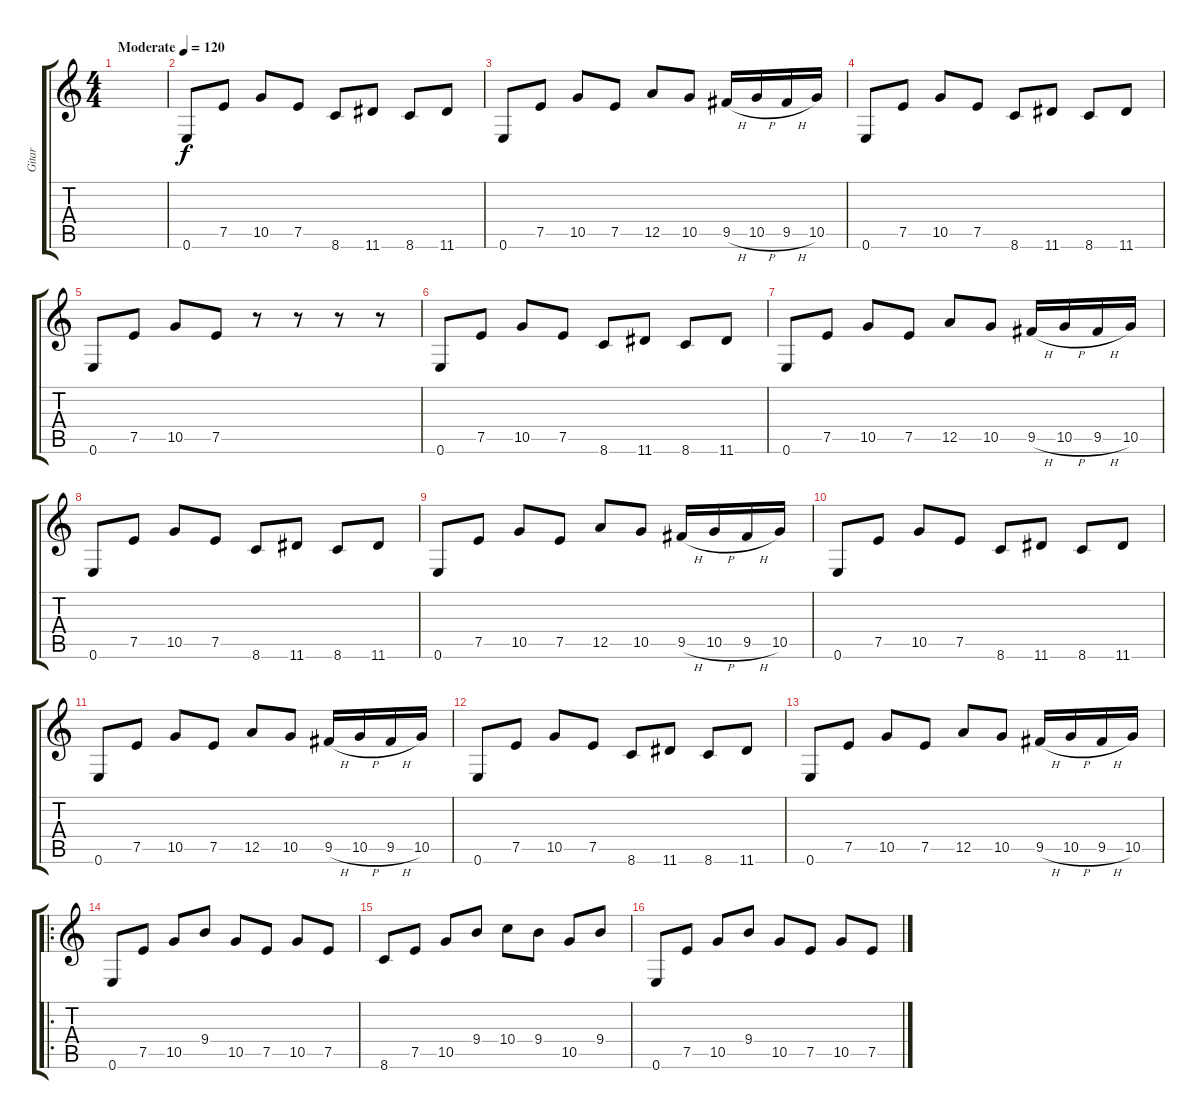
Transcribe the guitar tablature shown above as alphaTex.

\track ("Gitar" "Gitar") {instrument distortionguitar}
\staff {score tabs}
\tuning (E4 B3 G3 D3 A2 E2) {hide}
\ts (4 4)
\tempo (120 "Moderate")
\clef g2
\ks c
|
0.6.8 7.5.8 10.5.8 7.5.8 8.6.8 11.6.8 8.6.8 11.6.8 |
0.6.8 7.5.8 10.5.8 7.5.8 12.5.8 10.5.8 9.5{h}.16 10.5{h}.16 9.5{h}.16 10.5.16 |
0.6.8 7.5.8 10.5.8 7.5.8 8.6.8 11.6.8 8.6.8 11.6.8 |
0.6.8 7.5.8 10.5.8 7.5.8 r.8 r.8 r.8 r.8 |
0.6.8 7.5.8 10.5.8 7.5.8 8.6.8 11.6.8 8.6.8 11.6.8 |
0.6.8 7.5.8 10.5.8 7.5.8 12.5.8 10.5.8 9.5{h}.16 10.5{h}.16 9.5{h}.16 10.5.16 |
0.6.8 7.5.8 10.5.8 7.5.8 8.6.8 11.6.8 8.6.8 11.6.8 |
0.6.8 7.5.8 10.5.8 7.5.8 12.5.8 10.5.8 9.5{h}.16 10.5{h}.16 9.5{h}.16 10.5.16 |
0.6.8 7.5.8 10.5.8 7.5.8 8.6.8 11.6.8 8.6.8 11.6.8 |
0.6.8 7.5.8 10.5.8 7.5.8 12.5.8 10.5.8 9.5{h}.16 10.5{h}.16 9.5{h}.16 10.5.16 |
0.6.8 7.5.8 10.5.8 7.5.8 8.6.8 11.6.8 8.6.8 11.6.8 |
0.6.8 7.5.8 10.5.8 7.5.8 12.5.8 10.5.8 9.5{h}.16 10.5{h}.16 9.5{h}.16 10.5.16 |
\ro
0.6.8 7.5.8 10.5.8 9.4.8 10.5.8 7.5.8 10.5.8 7.5.8 |
8.6.8 7.5.8 10.5.8 9.4.8 10.4.8 9.4.8 10.5.8 9.4.8 |
0.6.8 7.5.8 10.5.8 9.4.8 10.5.8 7.5.8 10.5.8 7.5.8
